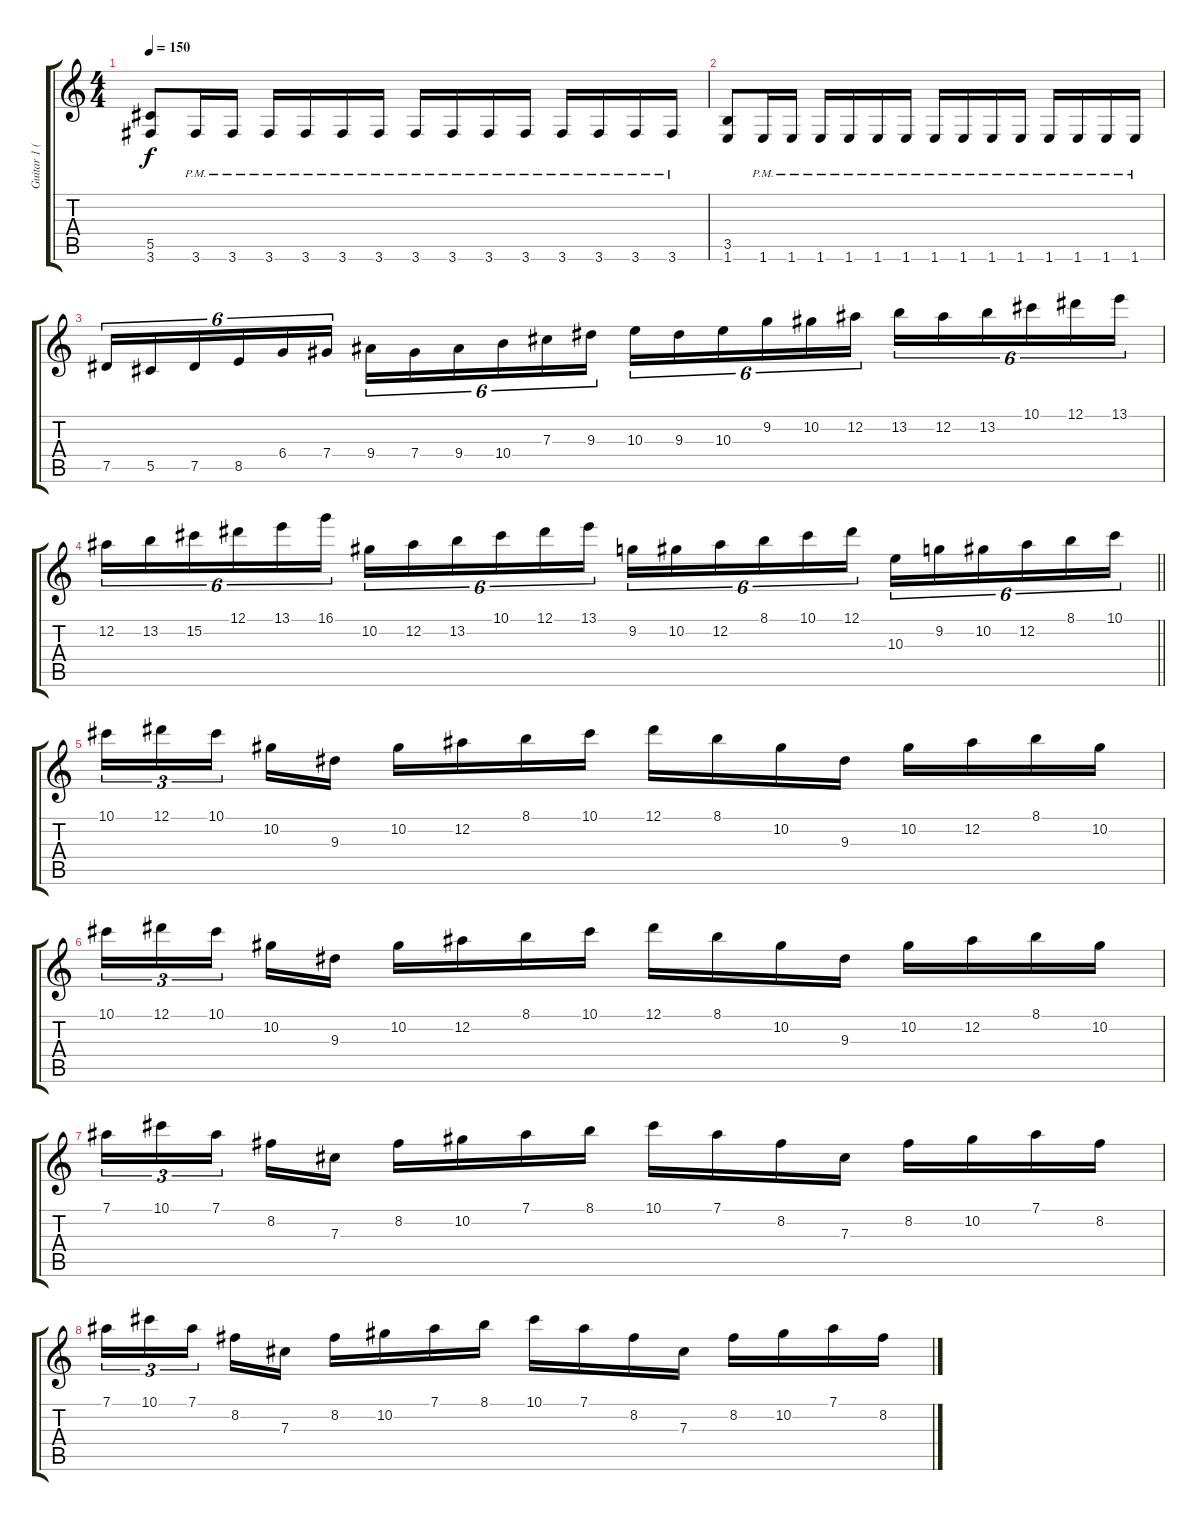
\track ("Guitar 1 (SheJa)" "Guitar 1 (") {instrument distortionguitar}
\staff {score tabs}
\tuning (Eb4 Bb3 Gb3 Db3 Ab2 Eb2) {hide}
\ts (4 4)
\tempo 150
\clef g2
\ks c
(5.5 3.6).8{dy f} 3.6{pm}.16 3.6{pm}.16 3.6{pm}.16 3.6{pm}.16 3.6{pm}.16 3.6{pm}.16 3.6{pm}.16 3.6{pm}.16 3.6{pm}.16 3.6{pm}.16 3.6{pm}.16 3.6{pm}.16 3.6{pm}.16 3.6{pm}.16 |
(3.5 1.6).8 1.6{pm}.16 1.6{pm}.16 1.6{pm}.16 1.6{pm}.16 1.6{pm}.16 1.6{pm}.16 1.6{pm}.16 1.6{pm}.16 1.6{pm}.16 1.6{pm}.16 1.6{pm}.16 1.6{pm}.16 1.6{pm}.16 1.6{pm}.16 |
7.5.16{tu (6 4)} 5.5.16{tu (6 4)} 7.5.16{tu (6 4)} 8.5.16{tu (6 4)} 6.4.16{tu (6 4)} 7.4.16{tu (6 4)} 9.4.16{tu (6 4)} 7.4.16{tu (6 4)} 9.4.16{tu (6 4)} 10.4.16{tu (6 4)} 7.3.16{tu (6 4)} 9.3.16{tu (6 4)} 10.3.16{tu (6 4)} 9.3.16{tu (6 4)} 10.3.16{tu (6 4)} 9.2.16{tu (6 4)} 10.2.16{tu (6 4)} 12.2.16{tu (6 4)} 13.2.16{tu (6 4)} 12.2.16{tu (6 4)} 13.2.16{tu (6 4)} 10.1.16{tu (6 4)} 12.1.16{tu (6 4)} 13.1.16{tu (6 4)} |
\barLineRight lightlight
12.2.16{tu (6 4)} 13.2.16{tu (6 4)} 15.2.16{tu (6 4)} 12.1.16{tu (6 4)} 13.1.16{tu (6 4)} 16.1.16{tu (6 4)} 10.2.16{tu (6 4)} 12.2.16{tu (6 4)} 13.2.16{tu (6 4)} 10.1.16{tu (6 4)} 12.1.16{tu (6 4)} 13.1.16{tu (6 4)} 9.2.16{tu (6 4)} 10.2.16{tu (6 4)} 12.2.16{tu (6 4)} 8.1.16{tu (6 4)} 10.1.16{tu (6 4)} 12.1.16{tu (6 4)} 10.3.16{tu (6 4)} 9.2.16{tu (6 4)} 10.2.16{tu (6 4)} 12.2.16{tu (6 4)} 8.1.16{tu (6 4)} 10.1.16{tu (6 4)} |
10.1.16{tu (3 2)} 12.1.16{tu (3 2)} 10.1.16{tu (3 2)} 10.2.16 9.3.16 10.2.16 12.2.16 8.1.16 10.1.16 12.1.16 8.1.16 10.2.16 9.3.16 10.2.16 12.2.16 8.1.16 10.2.16 |
10.1.16{tu (3 2)} 12.1.16{tu (3 2)} 10.1.16{tu (3 2)} 10.2.16 9.3.16 10.2.16 12.2.16 8.1.16 10.1.16 12.1.16 8.1.16 10.2.16 9.3.16 10.2.16 12.2.16 8.1.16 10.2.16 |
7.1.16{tu (3 2)} 10.1.16{tu (3 2)} 7.1.16{tu (3 2)} 8.2.16 7.3.16 8.2.16 10.2.16 7.1.16 8.1.16 10.1.16 7.1.16 8.2.16 7.3.16 8.2.16 10.2.16 7.1.16 8.2.16 |
7.1.16{tu (3 2)} 10.1.16{tu (3 2)} 7.1.16{tu (3 2)} 8.2.16 7.3.16 8.2.16 10.2.16 7.1.16 8.1.16 10.1.16 7.1.16 8.2.16 7.3.16 8.2.16 10.2.16 7.1.16 8.2.16
